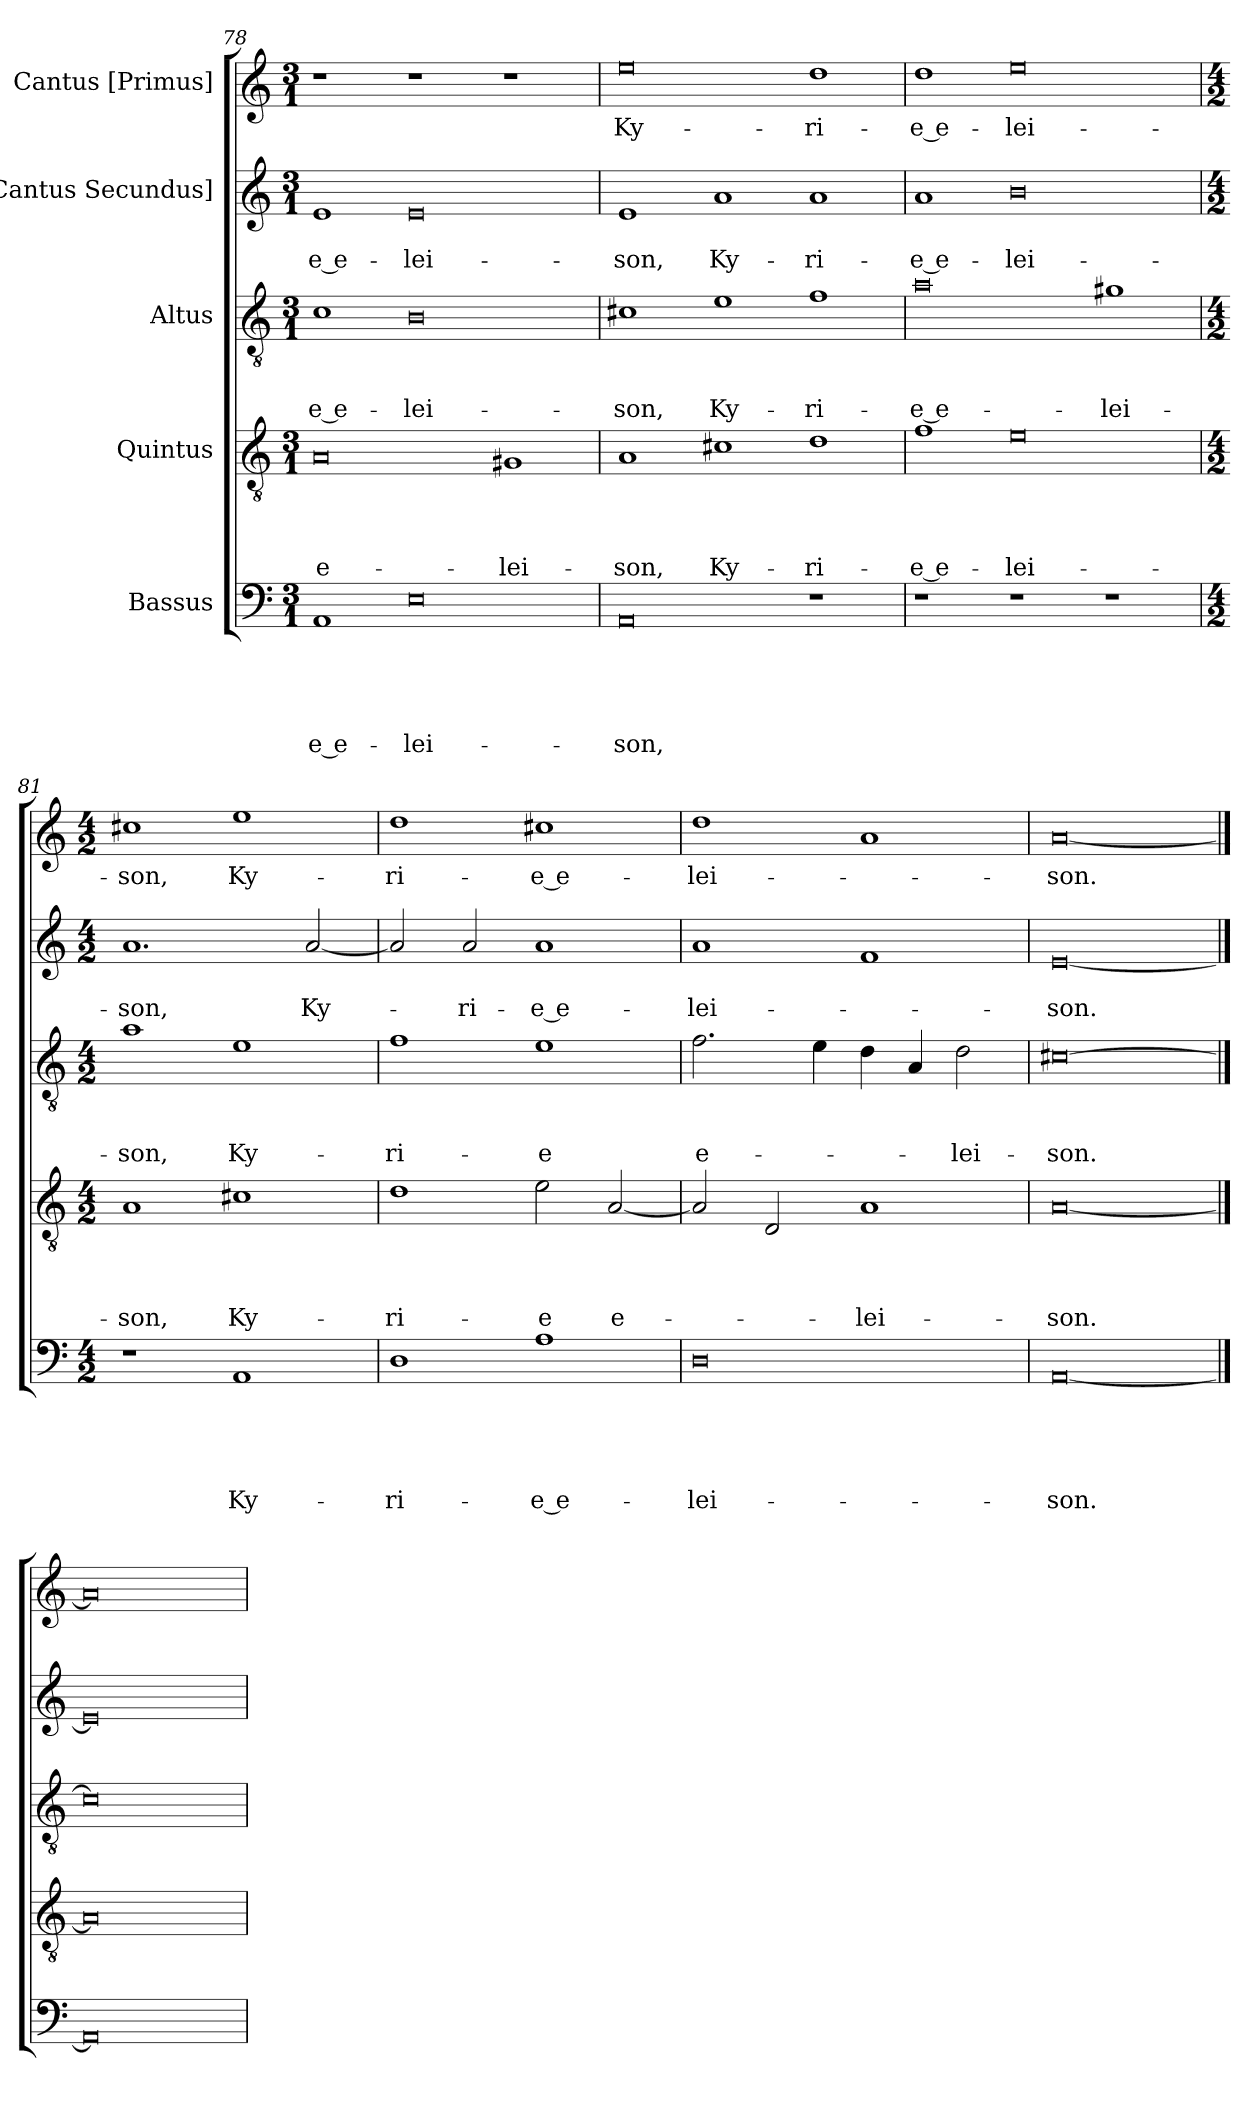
**kern	**text	**text	**text	**text	**text	**kern	**text	**text	**text	**text	**kern	**text	**text	**text	**kern	**text	**text	**kern	**text
*part5	*part5	*part5	*part5	*part5	*part5	*part4	*part4	*part4	*part4	*part4	*part3	*part3	*part3	*part3	*part2	*part2	*part2	*part1	*part1
*staff5	*staff5	*staff5	*staff5	*staff5	*staff5	*staff4	*staff4	*staff4	*staff4	*staff4	*staff3	*staff3	*staff3	*staff3	*staff2	*staff2	*staff2	*staff1	*staff1
*I"Bassus	*	*	*	*	*	*I"Quintus	*	*	*	*	*I"Altus	*	*	*	*I"[Cantus Secundus]	*	*	*I"Cantus [Primus]	*
*clefF4	*	*	*	*	*	*clefGv2	*	*	*	*	*clefGv2	*	*	*	*clefG2	*	*	*clefG2	*
*k[]	*	*	*	*	*	*k[]	*	*	*	*	*k[]	*	*	*	*k[]	*	*	*k[]	*
*M3/1	*	*	*	*	*	*M3/1	*	*	*	*	*M3/1	*	*	*	*M3/1	*	*	*M3/1	*
=78	=78	=78	=78	=78	=78	=78	=78	=78	=78	=78	=78	=78	=78	=78	=78	=78	=78	=78	=78
1AA/	.	.	.	.	-e e-	0A/	.	.	.	e-	1c\	.	.	-e e-	1e/	.	-e e-	1r	.
0E\	.	.	.	.	-lei-	.	.	.	.	.	0B\	.	.	-lei-	0e/	.	-lei-	1r	.
.	.	.	.	.	.	1G#X/	.	.	.	-lei-	.	.	.	.	.	.	.	1r	.
=79	=79	=79	=79	=79	=79	=79	=79	=79	=79	=79	=79	=79	=79	=79	=79	=79	=79	=79	=79
0AA/	.	.	.	.	-son,	1A/	.	.	.	-son,	1c#X\	.	.	-son,	1e/	.	-son,	0ee\	Ky-
.	.	.	.	.	.	1c#X\	.	.	.	Ky-	1e\	.	.	Ky-	1a/	.	Ky-	.	.
1r	.	.	.	.	.	1d\	.	.	.	-ri-	1f\	.	.	-ri-	1a/	.	-ri-	1dd\	-ri-
=80	=80	=80	=80	=80	=80	=80	=80	=80	=80	=80	=80	=80	=80	=80	=80	=80	=80	=80	=80
1r	.	.	.	.	.	1f\	.	.	.	-e e-	0a\	.	.	-e e-	1a/	.	-e e-	1dd\	-e e-
1r	.	.	.	.	.	0e\	.	.	.	-lei-	.	.	.	.	0b\	.	-lei-	0ee\	-lei-
1r	.	.	.	.	.	.	.	.	.	.	1g#X\	.	.	-lei-	.	.	.	.	.
=81	=81	=81	=81	=81	=81	=81	=81	=81	=81	=81	=81	=81	=81	=81	=81	=81	=81	=81	=81
*M4/2	*	*	*	*	*	*M4/2	*	*	*	*	*M4/2	*	*	*	*M4/2	*	*	*M4/2	*
1r	.	.	.	.	.	1A/	.	.	.	-son,	1a\	.	.	-son,	1.a/	.	-son,	1cc#X\	-son,
1AA/	.	.	.	.	Ky-	1c#X\	.	.	.	Ky-	1e\	.	.	Ky-	.	.	.	1ee\	Ky-
.	.	.	.	.	.	.	.	.	.	.	.	.	.	.	[2a/	.	Ky-	.	.
=82	=82	=82	=82	=82	=82	=82	=82	=82	=82	=82	=82	=82	=82	=82	=82	=82	=82	=82	=82
1D\	.	.	.	.	-ri-	1d\	.	.	.	-ri-	1f\	.	.	-ri-	2a/]	.	.	1dd\	-ri-
.	.	.	.	.	.	.	.	.	.	.	.	.	.	.	2a/	.	-ri-	.	.
1A\	.	.	.	.	-e e-	2e\	.	.	.	-e	1e\	.	.	-e	1a/	.	-e e-	1cc#X\	-e e-
.	.	.	.	.	.	[2A/	.	.	.	e-	.	.	.	.	.	.	.	.	.
=83	=83	=83	=83	=83	=83	=83	=83	=83	=83	=83	=83	=83	=83	=83	=83	=83	=83	=83	=83
0D\	.	.	.	.	-lei-	2A/]	.	.	.	.	2.f\	.	.	e-	1a/	.	-lei-	1dd\	-lei-
.	.	.	.	.	.	2D/	.	.	.	.	.	.	.	.	.	.	.	.	.
.	.	.	.	.	.	.	.	.	.	.	4e\	.	.	.	.	.	.	.	.
.	.	.	.	.	.	1A/	.	.	.	-lei-	4d\	.	.	.	1f/	.	.	1a/	.
.	.	.	.	.	.	.	.	.	.	.	4A/	.	.	.	.	.	.	.	.
.	.	.	.	.	.	.	.	.	.	.	2d\	.	.	-lei-	.	.	.	.	.
=84	=84	=84	=84	=84	=84	=84	=84	=84	=84	=84	=84	=84	=84	=84	=84	=84	=84	=84	=84
[0AA/	.	.	.	.	-son.	[0A/	.	.	.	-son.	[0c#X\	.	.	-son.	[0e/	.	-son.	[0a/	-son.
==85	==85	==85	==85	==85	==85	==85	==85	==85	==85	==85	==85	==85	==85	==85	==85	==85	==85	==85	==85
0AA/]	.	.	.	.	.	0A/]	.	.	.	.	0c#\]	.	.	.	0e/]	.	.	0a/]	.
=	=	=	=	=	=	=	=	=	=	=	=	=	=	=	=	=	=	=	=
*-	*-	*-	*-	*-	*-	*-	*-	*-	*-	*-	*-	*-	*-	*-	*-	*-	*-	*-	*-
